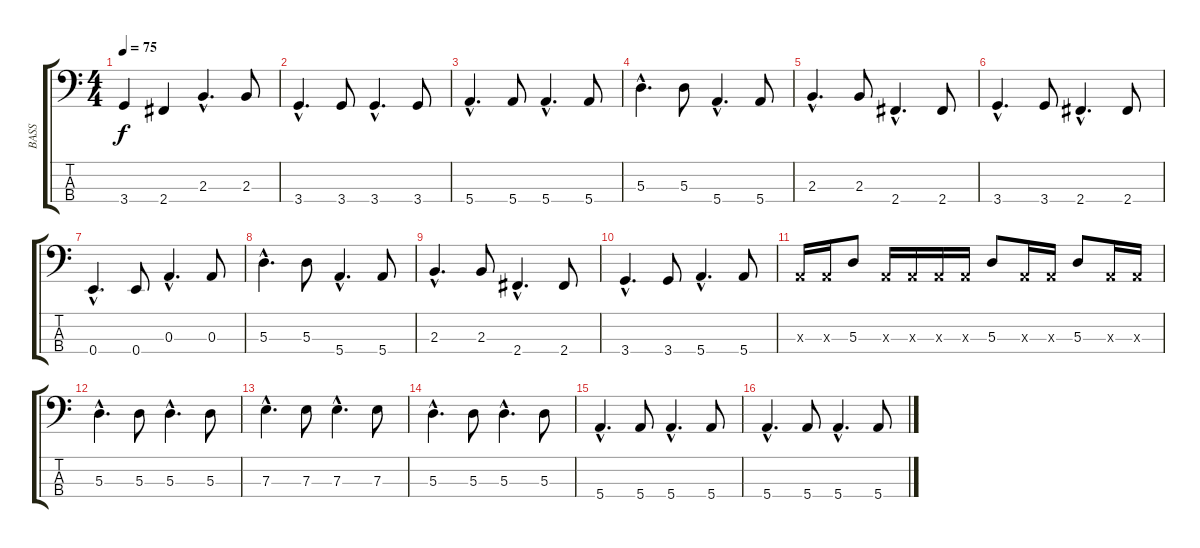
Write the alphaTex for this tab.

\track ("BASS" "BASS") {instrument electricbassfinger}
\staff {score tabs}
\tuning (G2 D2 A1 E1) {hide}
\ts (4 4)
\tempo 75
\clef f4
\ks c
3.4.4{dy f} 2.4.4 2.3{hac}.4{d} 2.3.8 |
3.4{hac}.4{d} 3.4.8 3.4{hac}.4{d} 3.4.8 |
5.4{hac}.4{d} 5.4.8 5.4{hac}.4{d} 5.4.8 |
5.3{hac}.4{d} 5.3.8 5.4{hac}.4{d} 5.4.8 |
2.3{hac}.4{d} 2.3.8 2.4{hac}.4{d} 2.4.8 |
3.4{hac}.4{d} 3.4.8 2.4{hac}.4{d} 2.4.8 |
0.4{hac}.4{d} 0.4.8 0.3{hac}.4{d} 0.3.8 |
5.3{hac}.4{d} 5.3.8 5.4{hac}.4{d} 5.4.8 |
2.3{hac}.4{d} 2.3.8 2.4{hac}.4{d} 2.4.8 |
3.4{hac}.4{d} 3.4.8 5.4{hac}.4{d} 5.4.8 |
0.3{x}.16 0.3{x}.16 5.3.8 0.3{x}.16 0.3{x}.16 0.3{x}.16 0.3{x}.16 5.3.8 0.3{x}.16 0.3{x}.16 5.3.8 0.3{x}.16 0.3{x}.16 |
5.3{hac}.4{d} 5.3.8 5.3{hac}.4{d} 5.3.8 |
7.3{hac}.4{d} 7.3.8 7.3{hac}.4{d} 7.3.8 |
5.3{hac}.4{d} 5.3.8 5.3{hac}.4{d} 5.3.8 |
5.4{hac}.4{d} 5.4.8 5.4{hac}.4{d} 5.4.8 |
5.4{hac}.4{d} 5.4.8 5.4{hac}.4{d} 5.4.8
